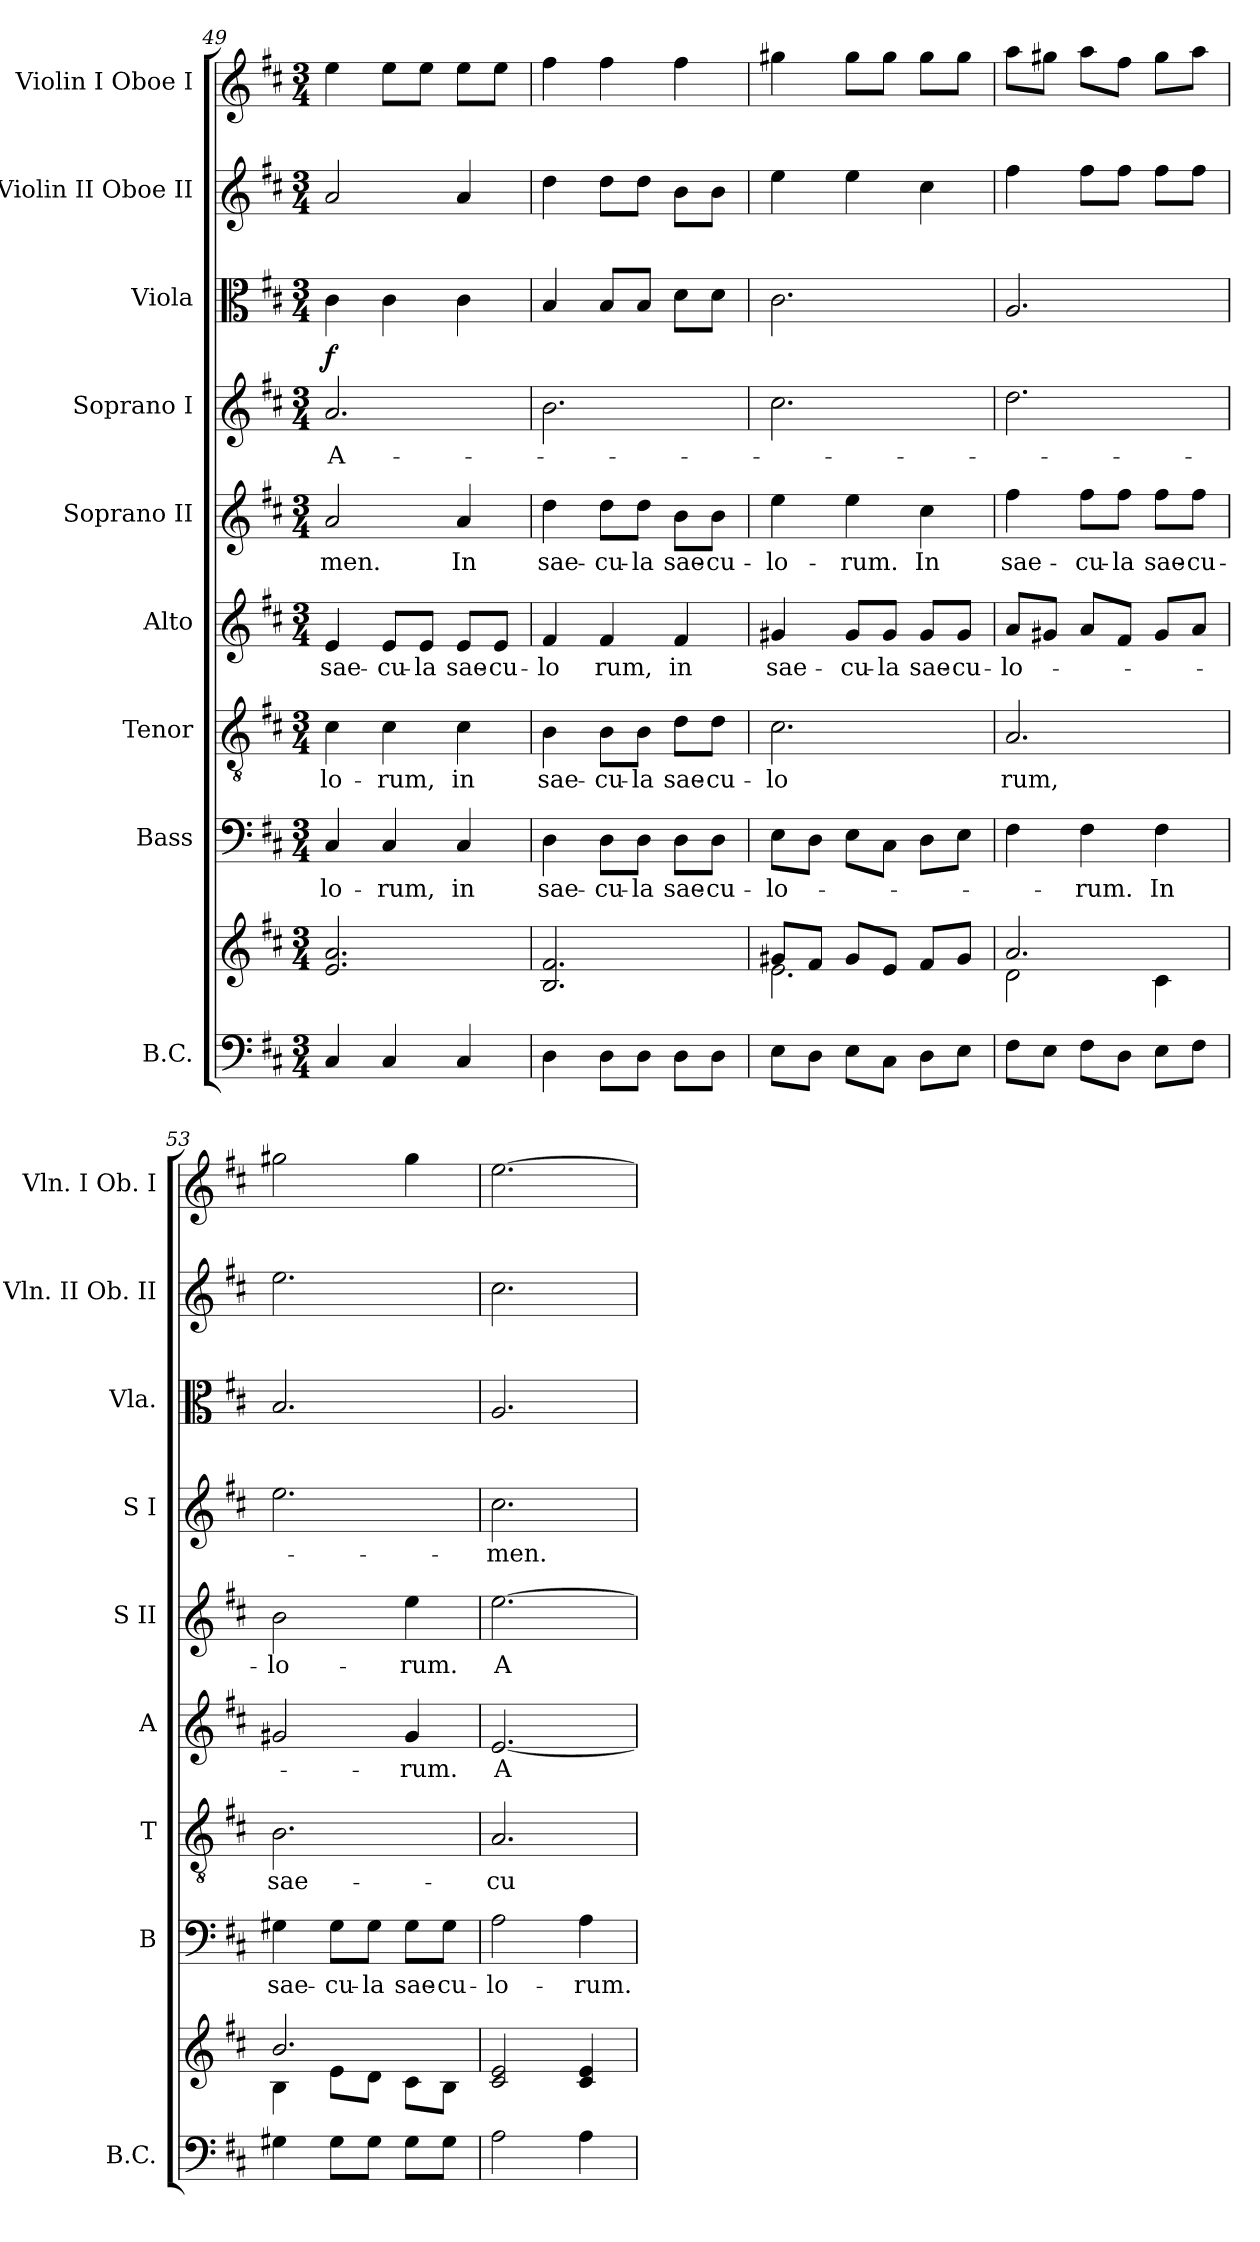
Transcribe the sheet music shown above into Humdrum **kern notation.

**kern	**kern	**kern	**text	**kern	**text	**kern	**text	**kern	**text	**kern	**text	**dynam	**kern	**kern	**kern
*part9	*part9	*part8	*part8	*part7	*part7	*part6	*part6	*part5	*part5	*part4	*part4	*part4	*part3	*part2	*part1
*staff10	*staff9	*staff8	*staff8	*staff7	*staff7	*staff6	*staff6	*staff5	*staff5	*staff4	*staff4	*staff4	*staff3	*staff2	*staff1
*I"B.C.	*	*I"Bass	*	*I"Tenor	*	*I"Alto	*	*I"Soprano II	*	*I"Soprano I	*	*	*I"Viola	*I"Violin II Oboe II	*I"Violin I Oboe I
*I'B.C.	*	*I'B	*	*I'T	*	*I'A	*	*I'S II	*	*I'S I	*	*	*I'Vla.	*I'Vln. II Ob. II	*I'Vln. I Ob. I
*clefF4	*clefG2	*clefF4	*	*clefGv2	*	*clefG2	*	*clefG2	*	*clefG2	*	*	*clefC3	*clefG2	*clefG2
*k[f#c#]	*k[f#c#]	*k[f#c#]	*	*k[f#c#]	*	*k[f#c#]	*	*k[f#c#]	*	*k[f#c#]	*	*	*k[f#c#]	*k[f#c#]	*k[f#c#]
*D:	*D:	*D:	*	*D:	*	*D:	*	*D:	*	*D:	*	*	*D:	*D:	*D:
*M3/4	*M3/4	*M3/4	*	*M3/4	*	*M3/4	*	*M3/4	*	*M3/4	*	*	*M3/4	*M3/4	*M3/4
=49	=49	=49	=49	=49	=49	=49	=49	=49	=49	=49	=49	=49	=49	=49	=49
!	!	!	!LO:LY:b	!	!LO:LY:b	!	!LO:LY:b	!	!LO:LY:b	!	!LO:LY:b	!LO:DY:a	!	!	!
4C#/	2.e/ 2.a/	4C#/	-lo-	4c#\	-lo-	4e/	sae-	2a/	-men.	2.a/	A-	f	4c#\	2a/	4ee\
!	!	!	!LO:LY:b	!	!LO:LY:b	!	!LO:LY:b	!	!	!	!	!	!	!	!
4C#/	.	4C#/	-rum,	4c#\	-rum,	8e/L	-cu-	.	.	.	.	.	4c#\	.	8ee\L
!	!	!	!	!	!	!	!LO:LY:b	!	!	!	!	!	!	!	!
.	.	.	.	.	.	8e/J	-la	.	.	.	.	.	.	.	8ee\J
!	!	!	!LO:LY:b	!	!LO:LY:b	!	!LO:LY:b	!	!LO:LY:b	!	!	!	!	!	!
4C#/	.	4C#/	in	4c#\	in	8e/L	sae-	4a/	In	.	.	.	4c#\	4a/	8ee\L
!	!	!	!	!	!	!	!LO:LY:b	!	!	!	!	!	!	!	!
.	.	.	.	.	.	8e/J	-cu-	.	.	.	.	.	.	.	8ee\J
=50	=50	=50	=50	=50	=50	=50	=50	=50	=50	=50	=50	=50	=50	=50	=50
!	!	!	!LO:LY:b	!	!LO:LY:b	!	!LO:LY:b	!	!LO:LY:b	!	!	!	!	!	!
4D\	2.B/ 2.f#/	4D\	sae-	4B\	sae-	4f#/	-lo	4dd\	sae-	2.b\	.	.	4B/	4dd\	4ff#\
!	!	!	!LO:LY:b	!	!LO:LY:b	!	!LO:LY:b	!	!LO:LY:b	!	!	!	!	!	!
8D\L	.	8D\L	-cu-	8B\L	-cu-	4f#/	rum,	8dd\L	-cu-	.	.	.	8B/L	8dd\L	4ff#\
!	!	!	!LO:LY:b	!	!LO:LY:b	!	!	!	!LO:LY:b	!	!	!	!	!	!
8D\J	.	8D\J	-la	8B\J	-la	.	.	8dd\J	-la	.	.	.	8B/J	8dd\J	.
!	!	!	!LO:LY:b	!	!LO:LY:b	!	!LO:LY:b	!	!LO:LY:b	!	!	!	!	!	!
8D\L	.	8D\L	sae-	8d\L	sae-	4f#/	in	8b\L	sae-	.	.	.	8d\L	8b\L	4ff#\
!	!	!	!LO:LY:b	!	!LO:LY:b	!	!	!	!LO:LY:b	!	!	!	!	!	!
8D\J	.	8D\J	-cu-	8d\J	-cu-	.	.	8b\J	-cu-	.	.	.	8d\J	8b\J	.
!!LO:PB:g=z
=51	=51	=51	=51	=51	=51	=51	=51	=51	=51	=51	=51	=51	=51	=51	=51
*	*^	*	*	*	*	*	*	*	*	*	*	*	*	*	*
!	!	!	!	!LO:LY:b	!	!LO:LY:b	!	!LO:LY:b	!	!LO:LY:b	!	!	!	!	!	!
8E\L	8g#X/L	2.e\	8E\L	-lo-	2.c#\	-lo	4g#X/	sae-	4ee\	-lo-	2.cc#\	.	.	2.c#\	4ee\	4gg#X\
8D\J	8f#/J	.	8D\J	.	.	.	.	.	.	.	.	.	.	.	.	.
!	!	!	!	!	!	!	!	!LO:LY:b	!	!LO:LY:b	!	!	!	!	!	!
8E\L	8g#/L	.	8E\L	.	.	.	8g#/L	-cu-	4ee\	-rum.	.	.	.	.	4ee\	8gg#\L
!	!	!	!	!	!	!	!	!LO:LY:b	!	!	!	!	!	!	!	!
8C#\J	8e/J	.	8C#\J	.	.	.	8g#/J	-la	.	.	.	.	.	.	.	8gg#\J
!	!	!	!	!	!	!	!	!LO:LY:b	!	!LO:LY:b	!	!	!	!	!	!
8D\L	8f#/L	.	8D\L	.	.	.	8g#/L	sae-	4cc#\	In	.	.	.	.	4cc#\	8gg#\L
!	!	!	!	!	!	!	!	!LO:LY:b	!	!	!	!	!	!	!	!
8E\J	8g#/J	.	8E\J	.	.	.	8g#/J	-cu-	.	.	.	.	.	.	.	8gg#\J
=52	=52	=52	=52	=52	=52	=52	=52	=52	=52	=52	=52	=52	=52	=52	=52	=52
!	!	!	!	!	!	!LO:LY:b	!	!LO:LY:b	!	!LO:LY:b	!	!	!	!	!	!
8F#\L	2.a/	2d\	4F#\	.	2.A/	rum,	8a/L	-lo-	4ff#\	sae-	2.dd\	.	.	2.A/	4ff#\	8aa\L
8E\J	.	.	.	.	.	.	8g#X/J	.	.	.	.	.	.	.	.	8gg#X\J
!	!	!	!	!LO:LY:b	!	!	!	!	!	!LO:LY:b	!	!	!	!	!	!
8F#\L	.	.	4F#\	-rum.	.	.	8a/L	.	8ff#\L	-cu-	.	.	.	.	8ff#\L	8aa\L
!	!	!	!	!	!	!	!	!	!	!LO:LY:b	!	!	!	!	!	!
8D\J	.	.	.	.	.	.	8f#/J	.	8ff#\J	-la	.	.	.	.	8ff#\J	8ff#\J
!	!	!	!	!LO:LY:b	!	!	!	!	!	!LO:LY:b	!	!	!	!	!	!
8E\L	.	4c#\	4F#\	In	.	.	8g#/L	.	8ff#\L	sae-	.	.	.	.	8ff#\L	8gg#\L
!	!	!	!	!	!	!	!	!	!	!LO:LY:b	!	!	!	!	!	!
8F#\J	.	.	.	.	.	.	8a/J	.	8ff#\J	-cu-	.	.	.	.	8ff#\J	8aa\J
=53	=53	=53	=53	=53	=53	=53	=53	=53	=53	=53	=53	=53	=53	=53	=53	=53
!	!	!	!	!LO:LY:b	!	!LO:LY:b	!	!	!	!LO:LY:b	!	!	!	!	!	!
4G#X\	2.b/	4B\	4G#X\	sae-	2.B\	sae-	2g#X/	.	2b\	-lo-	2.ee\	.	.	2.B/	2.ee\	2gg#X\
!	!	!	!	!LO:LY:b	!	!	!	!	!	!	!	!	!	!	!	!
8G#\L	.	8e\L	8G#\L	-cu-	.	.	.	.	.	.	.	.	.	.	.	.
!	!	!	!	!LO:LY:b	!	!	!	!	!	!	!	!	!	!	!	!
8G#\J	.	8d\J	8G#\J	-la	.	.	.	.	.	.	.	.	.	.	.	.
!	!	!	!	!LO:LY:b	!	!	!	!LO:LY:b	!	!LO:LY:b	!	!	!	!	!	!
8G#\L	.	8c#\L	8G#\L	sae-	.	.	4g#/	-rum.	4ee\	-rum.	.	.	.	.	.	4gg#\
!	!	!	!	!LO:LY:b	!	!	!	!	!	!	!	!	!	!	!	!
8G#\J	.	8B\J	8G#\J	-cu-	.	.	.	.	.	.	.	.	.	.	.	.
=54	=54	=54	=54	=54	=54	=54	=54	=54	=54	=54	=54	=54	=54	=54	=54	=54
!	!	!	!	!LO:LY:b	!	!LO:LY:b	!	!LO:LY:b	!	!LO:LY:b	!	!LO:LY:b	!	!	!	!
*	*v	*v	*	*	*	*	*	*	*	*	*	*	*	*	*	*
2A\	2c#/ 2e/	2A\	-lo-	2.A/	-cu-	[2.e/	A-	[2.ee\	A-	2.cc#\	-men.	.	2.A/	2.cc#\	[2.ee\
!	!	!	!LO:LY:b	!	!	!	!	!	!	!	!	!	!	!	!
4A\	4c#/ 4e/	4A\	-rum.	.	.	.	.	.	.	.	.	.	.	.	.
=	=	=	=	=	=	=	=	=	=	=	=	=	=	=	=
*-	*-	*-	*-	*-	*-	*-	*-	*-	*-	*-	*-	*-	*-	*-	*-
